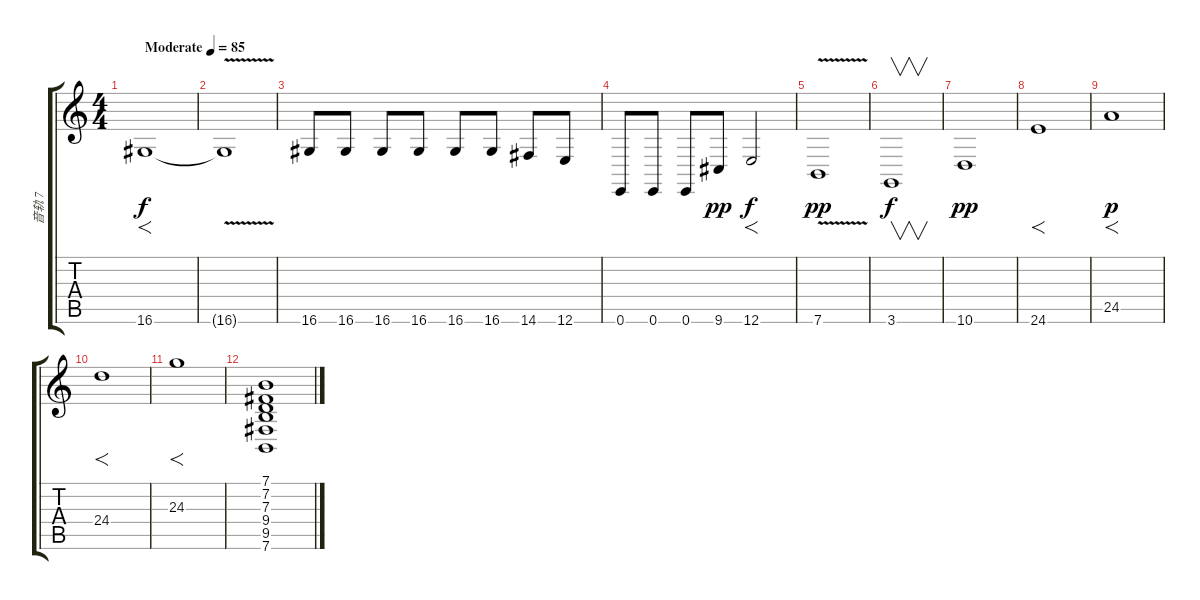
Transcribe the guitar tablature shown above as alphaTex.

\track ("音轨 7" "音轨 7") {instrument seashore}
\staff {score tabs}
\tuning (E4 B3 G3 D3 A2 E2) {hide}
\ts (4 4)
\tempo (85 "Moderate")
\clef g2
\ks c
16.6.1{f dy f instrument seashore} |
16.6{v t}.1 |
16.6.8 16.6.8 16.6.8 16.6.8 16.6.8 16.6.8 14.6.8 12.6.8 |
0.6.8 0.6.8 0.6.8 9.6.8{dy pp} 12.6.2{f dy f} |
7.6{v}.1{dy pp} |
3.6.1{v dy f} |
10.6.1{dy pp} |
24.6.1{f} |
24.5.1{f dy p} |
24.4.1{f} |
24.3.1{f} |
(7.1 7.2 7.3 9.4 9.5 7.6).1
